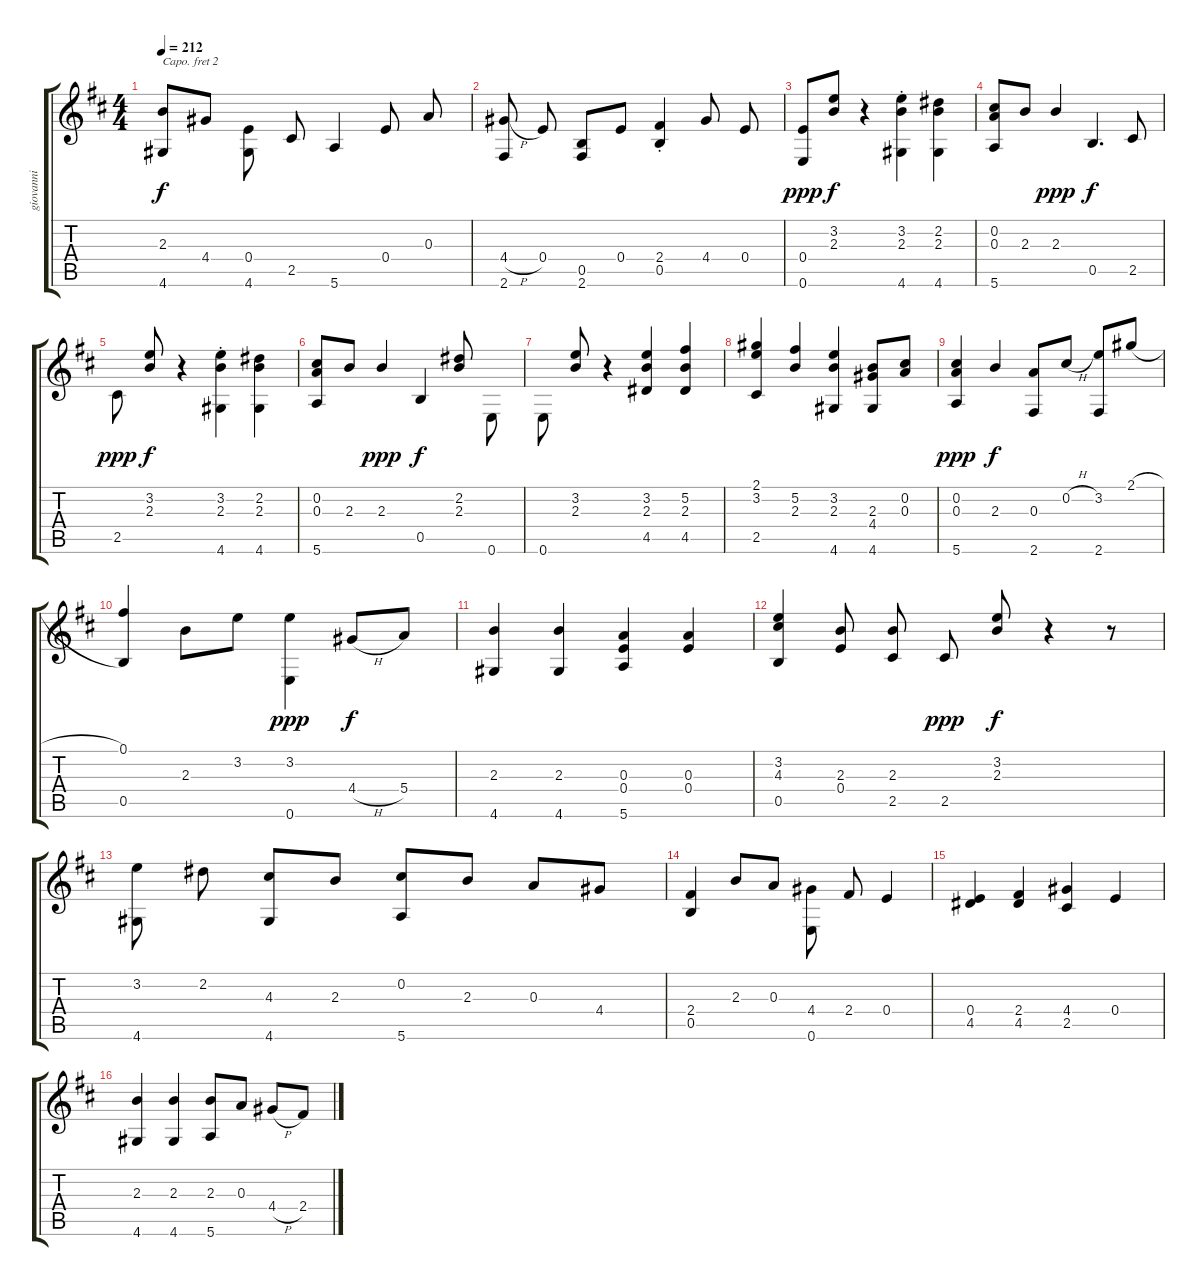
\track ("giovanni" "giovanni") {instrument acousticguitarnylon}
\staff {score tabs}
\capo 2
\tuning (E4 B3 G3 D3 A2 D2) {hide}
\ts (4 4)
\tempo 212
\clef g2
\ks d
(2.3 4.6).8{dy f beam Up} 4.4.8{beam Up beam split} (0.4 4.6).8{beam Down beam split} 2.5.8{beam Up beam split} 5.6.4{beam split} 0.4.8{beam Up beam split} 0.3.8 |
(4.4{h} 2.6).8{beam Up beam split} 0.4.8 (0.5 2.6).8 0.4.8{beam split} (2.4{st} 0.5).4{beam Up} 4.4.8{beam Up beam split} 0.4.8 |
(0.4 0.6).8{dy ppp} (3.2 2.3).8{dy f} r.4{beam split} (3.2{st} 2.3{st} 4.6{st}).4{beam Down beam split} (2.2 2.3 4.6).4{beam Down} |
(0.2 0.3 5.6).8 2.3.8{beam split} 2.3.4{dy ppp beam Up beam split} 0.5.4{d dy f} 2.5.8 |
2.5.8{dy ppp beam Down beam split} (3.2 2.3).8{dy f beam Up} r.4{beam split} (3.2{st} 2.3{st} 4.6{st}).4{beam Down beam split} (2.2 2.3 4.6).4{beam Down} |
(0.2 0.3 5.6).8 2.3.8{beam split} 2.3.4{dy ppp beam Up beam split} 0.5.4{dy f beam split} (2.2 2.3).8{beam Up beam split} 0.6.8{beam Down} |
0.6.8{beam Down beam split} (3.2 2.3).8{beam Up} r.4{beam split} (3.2 2.3 4.5).4{beam Up} (5.2 2.3 4.5).4{beam Up} |
(2.1 3.2 2.5).4{beam split} (5.2 2.3).4{beam Up} (3.2 2.3 4.6).4{beam Up beam split} (2.3 4.4 4.6).8 (0.2 0.3).8 |
(0.2 0.3 5.6).4{dy ppp beam Up} 2.3.4{dy f beam Up beam split} (0.3 2.6).8 0.2{h}.8 (3.2 2.6).8 2.1{h}.8 |
(0.1 0.5).4 2.3.8 3.2.8{beam split} (3.2 0.6).4{dy ppp beam Down beam split} 4.4{h}.8{dy f} 5.4.8 |
(2.3 4.6).4{beam Up} (2.3 4.6).4{beam Up} (0.3 0.4 5.6).4{beam Up} (0.3 0.4).4{beam Up} |
(3.2 4.3 0.5).4{beam split} (2.3 0.4).8{beam Up beam split} (2.3 2.5).8{beam Up beam split} 2.5.8{dy ppp beam split} (3.2 2.3).8{dy f beam Up} r.4 r.8 |
(3.2 4.6).8{beam Down beam split} 2.2.8 (4.3 4.6).8 2.3.8 (0.2 5.6).8 2.3.8 0.3.8 4.4.8 |
(2.4 0.5).4{beam Up beam split} 2.3.8 0.3.8{beam split} (4.4 0.6).8{beam Down beam split} 2.4.8{beam split} 0.4.4{beam Up} |
(0.4 4.5).4{beam Up} (2.4 4.5).4{beam Up beam split} (4.4 2.5).4{beam Up} 0.4.4{beam Up} |
(2.3 4.6).4{beam Up} (2.3 4.6).4{beam Up beam split} (2.3 5.6).8 0.3.8 4.4{h}.8 2.4{h}.8
